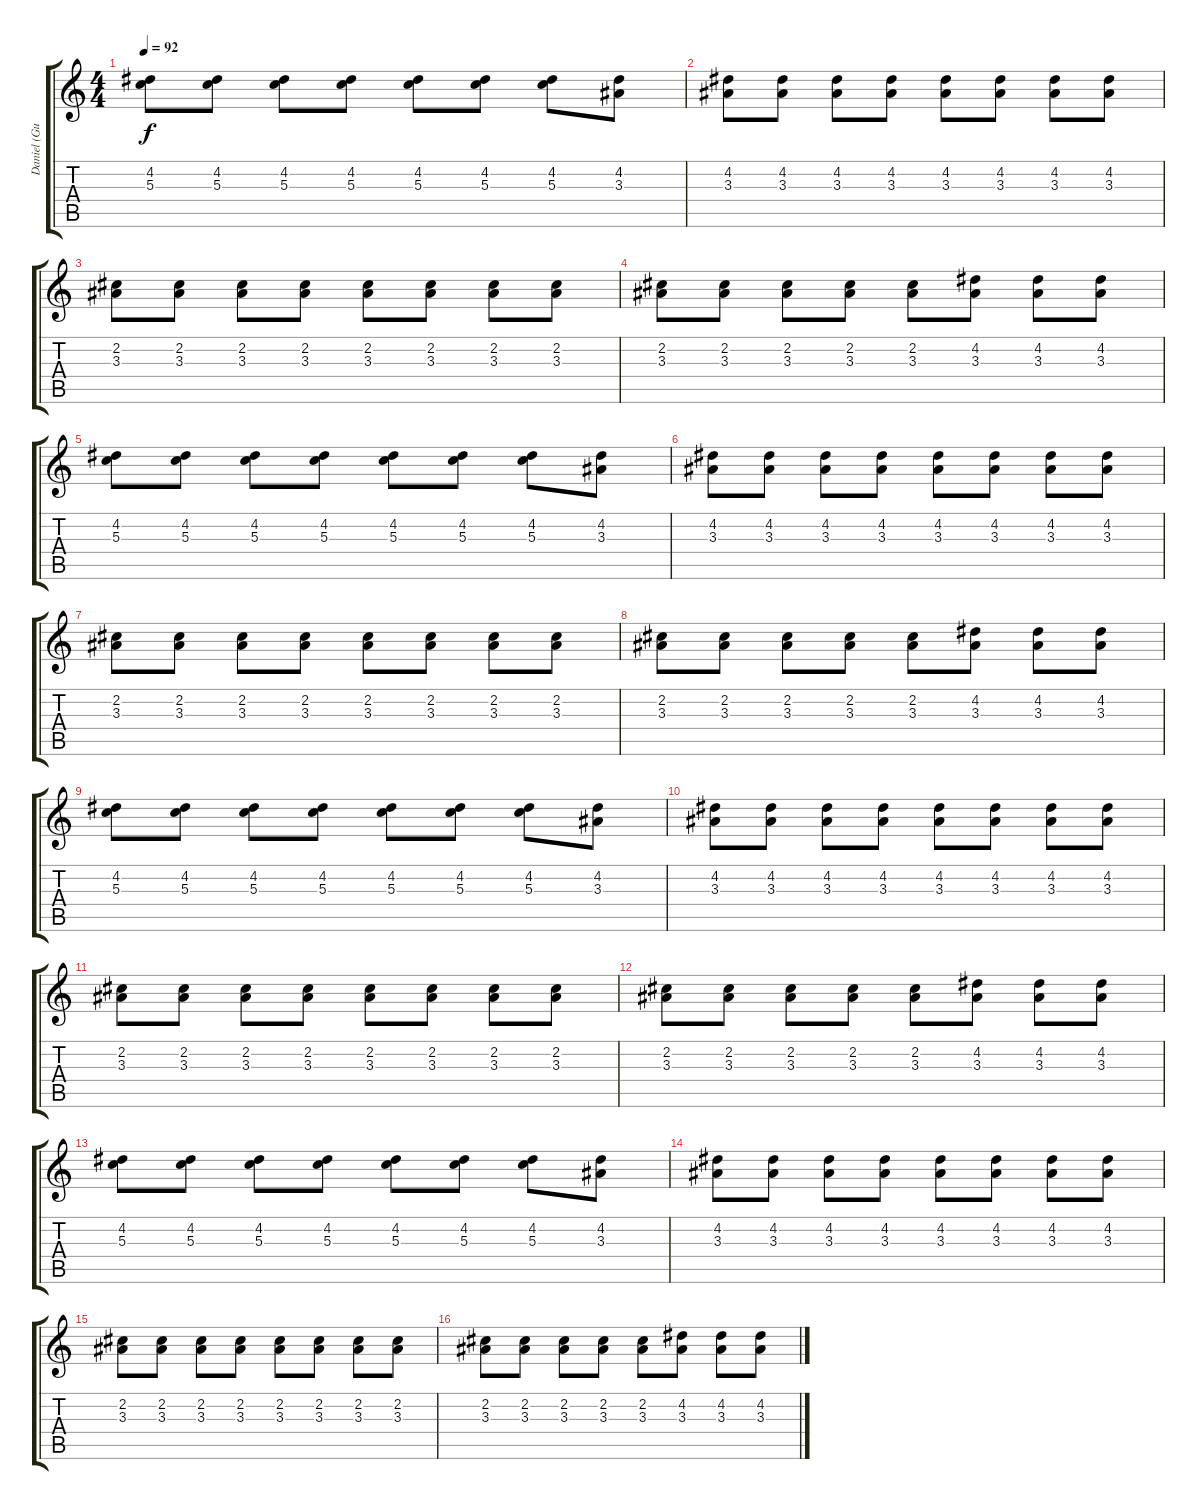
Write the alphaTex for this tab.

\track ("Daniel (Guitar 2)" "Daniel (Gu") {instrument acousticguitarsteel}
\staff {score tabs}
\tuning (E4 B3 G3 D3 A2 E2) {hide}
\ts (4 4)
\tempo 92
\clef g2
\ks c
(4.2 5.3).8{dy f} (4.2 5.3).8 (4.2 5.3).8 (4.2 5.3).8 (4.2 5.3).8 (4.2 5.3).8 (4.2 5.3).8 (4.2 3.3).8 |
(4.2 3.3).8 (4.2 3.3).8 (4.2 3.3).8 (4.2 3.3).8 (4.2 3.3).8 (4.2 3.3).8 (4.2 3.3).8 (4.2 3.3).8 |
(2.2 3.3).8 (2.2 3.3).8 (2.2 3.3).8 (2.2 3.3).8 (2.2 3.3).8 (2.2 3.3).8 (2.2 3.3).8 (2.2 3.3).8 |
(2.2 3.3).8 (2.2 3.3).8 (2.2 3.3).8 (2.2 3.3).8 (2.2 3.3).8 (4.2 3.3).8 (4.2 3.3).8 (4.2 3.3).8 |
(4.2 5.3).8 (4.2 5.3).8 (4.2 5.3).8 (4.2 5.3).8 (4.2 5.3).8 (4.2 5.3).8 (4.2 5.3).8 (4.2 3.3).8 |
(4.2 3.3).8 (4.2 3.3).8 (4.2 3.3).8 (4.2 3.3).8 (4.2 3.3).8 (4.2 3.3).8 (4.2 3.3).8 (4.2 3.3).8 |
(2.2 3.3).8 (2.2 3.3).8 (2.2 3.3).8 (2.2 3.3).8 (2.2 3.3).8 (2.2 3.3).8 (2.2 3.3).8 (2.2 3.3).8 |
(2.2 3.3).8 (2.2 3.3).8 (2.2 3.3).8 (2.2 3.3).8 (2.2 3.3).8 (4.2 3.3).8 (4.2 3.3).8 (4.2 3.3).8 |
(4.2 5.3).8 (4.2 5.3).8 (4.2 5.3).8 (4.2 5.3).8 (4.2 5.3).8 (4.2 5.3).8 (4.2 5.3).8 (4.2 3.3).8 |
(4.2 3.3).8 (4.2 3.3).8 (4.2 3.3).8 (4.2 3.3).8 (4.2 3.3).8 (4.2 3.3).8 (4.2 3.3).8 (4.2 3.3).8 |
(2.2 3.3).8 (2.2 3.3).8 (2.2 3.3).8 (2.2 3.3).8 (2.2 3.3).8 (2.2 3.3).8 (2.2 3.3).8 (2.2 3.3).8 |
(2.2 3.3).8 (2.2 3.3).8 (2.2 3.3).8 (2.2 3.3).8 (2.2 3.3).8 (4.2 3.3).8 (4.2 3.3).8 (4.2 3.3).8 |
(4.2 5.3).8 (4.2 5.3).8 (4.2 5.3).8 (4.2 5.3).8 (4.2 5.3).8 (4.2 5.3).8 (4.2 5.3).8 (4.2 3.3).8 |
(4.2 3.3).8 (4.2 3.3).8 (4.2 3.3).8 (4.2 3.3).8 (4.2 3.3).8 (4.2 3.3).8 (4.2 3.3).8 (4.2 3.3).8 |
(2.2 3.3).8 (2.2 3.3).8 (2.2 3.3).8 (2.2 3.3).8 (2.2 3.3).8 (2.2 3.3).8 (2.2 3.3).8 (2.2 3.3).8 |
(2.2 3.3).8 (2.2 3.3).8 (2.2 3.3).8 (2.2 3.3).8 (2.2 3.3).8 (4.2 3.3).8 (4.2 3.3).8 (4.2 3.3).8
